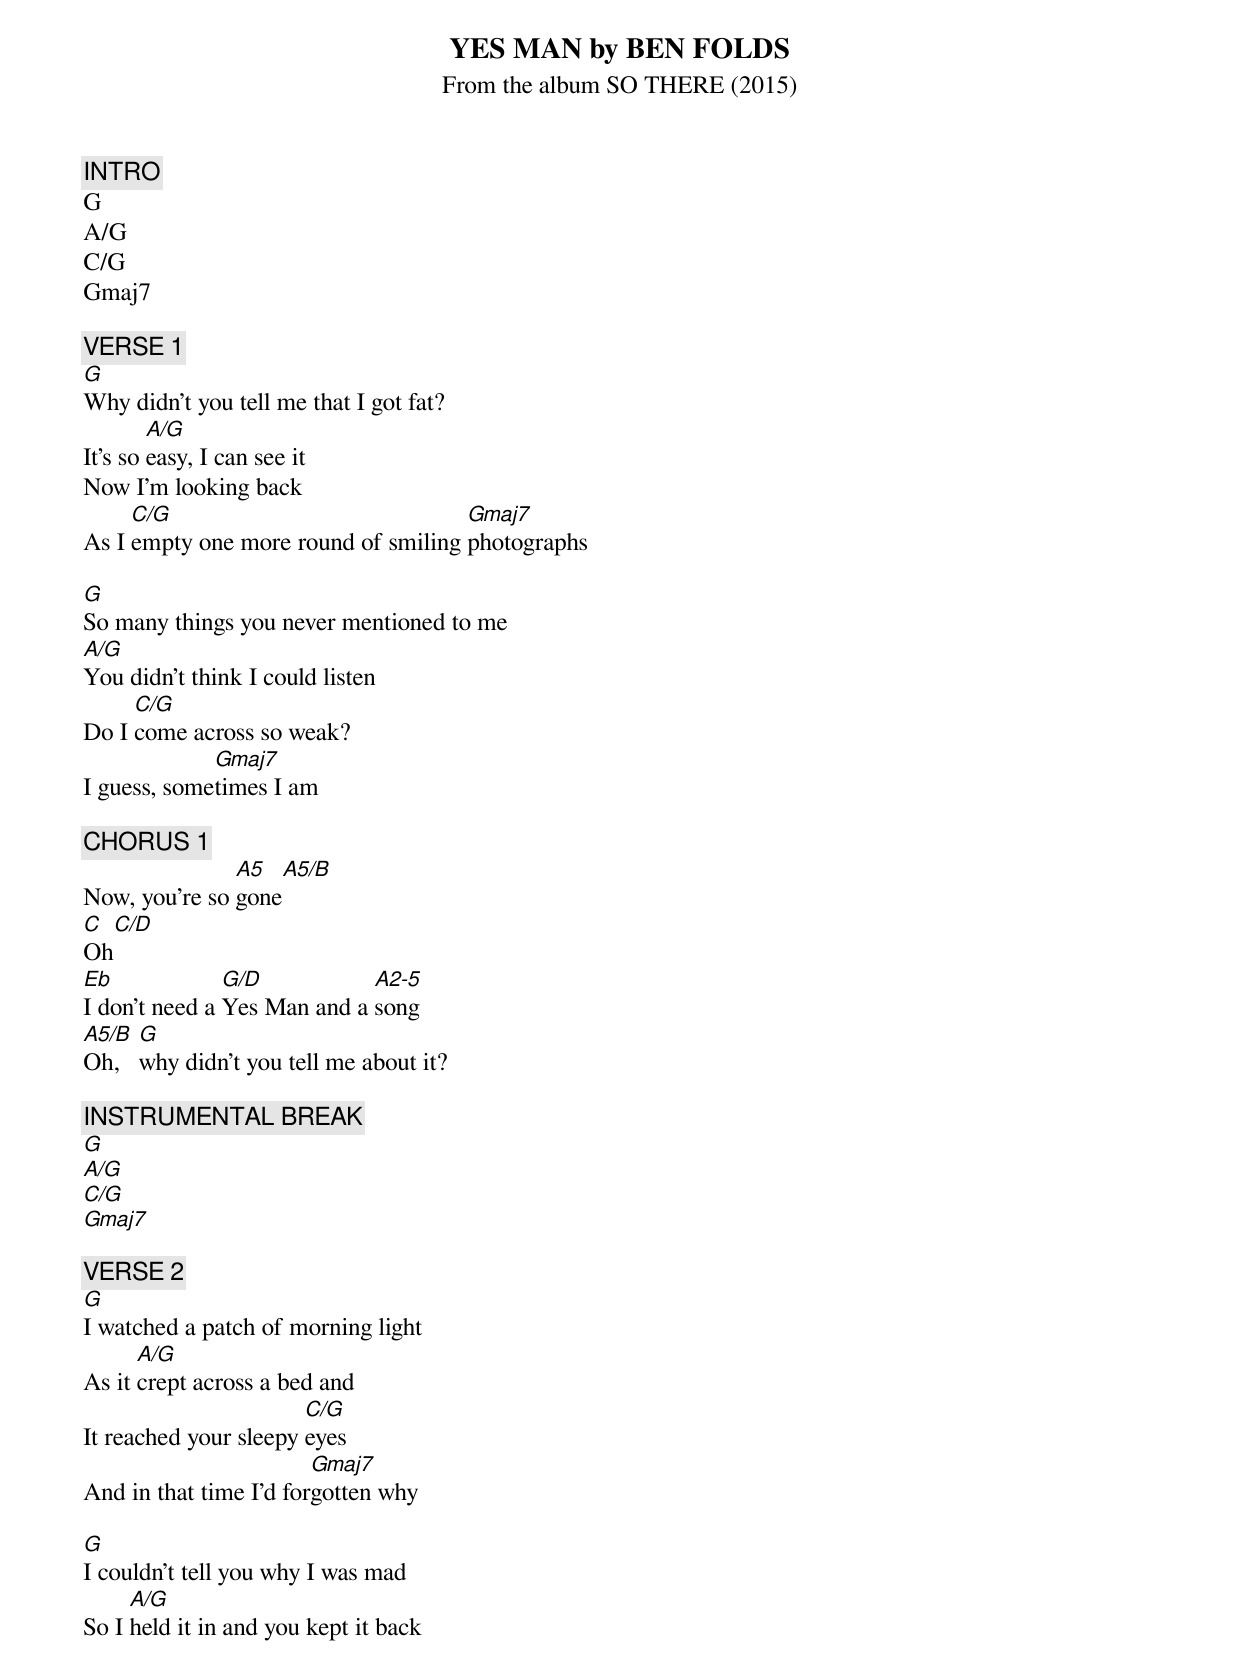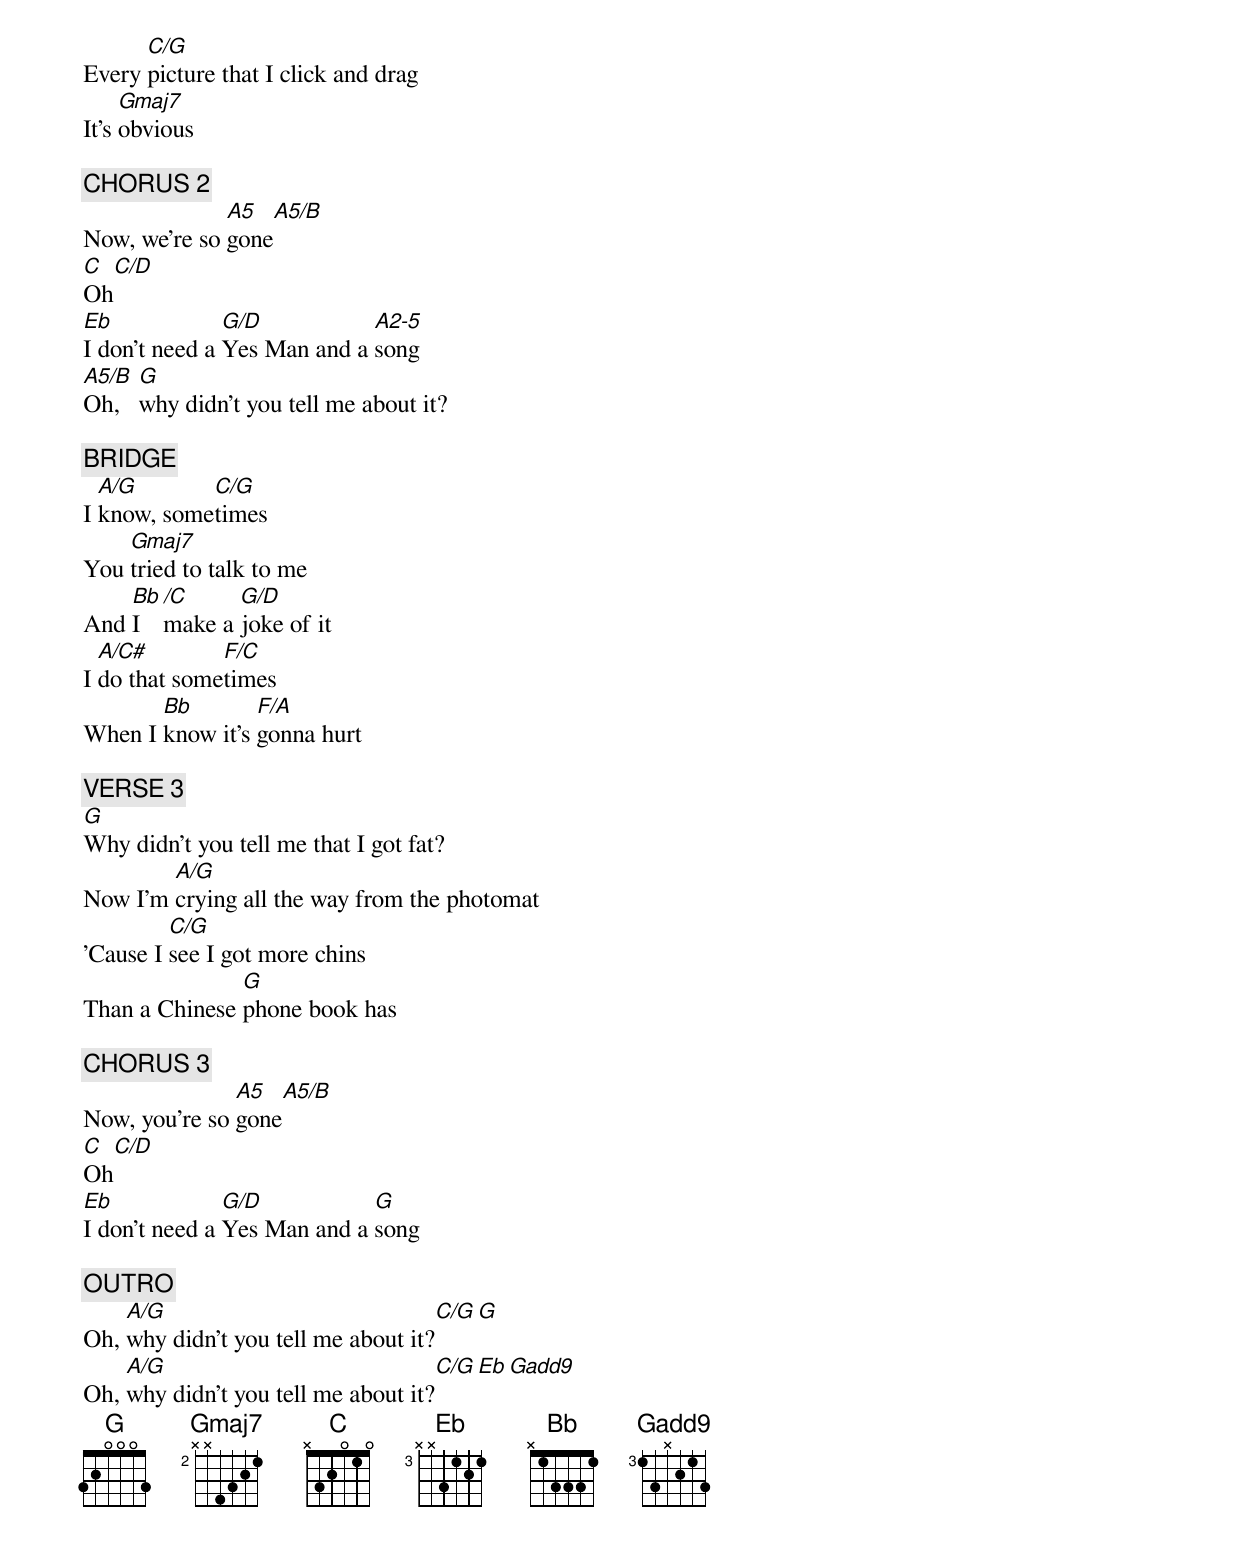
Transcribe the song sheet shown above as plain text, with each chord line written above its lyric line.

YES MAN by BEN FOLDS
From the album SO THERE (2015)

[INTRO]
G
A/G
C/G
Gmaj7

[VERSE 1]
G
Why didn't you tell me that I got fat?
        A/G
It's so easy, I can see it
Now I'm looking back
     C/G                             Gmaj7
As I empty one more round of smiling photographs

G
So many things you never mentioned to me
A/G
You didn't think I could listen
     C/G
Do I come across so weak?
             Gmaj7
I guess, sometimes I am

[CHORUS 1]
               A5    A5/B
Now, you're so gone
C   C/D
Oh
Eb             G/D           A2-5
I don't need a Yes Man and a song
A5/B  G
Oh,   why didn't you tell me about it?

[INSTRUMENTAL BREAK]
G
A/G
C/G
Gmaj7

[VERSE 2]
G
I watched a patch of morning light
      A/G
As it crept across a bed and
                       C/G
It reached your sleepy eyes
                        Gmaj7
And in that time I'd forgotten why

G
I couldn't tell you why I was mad
     A/G
So I held it in and you kept it back
      C/G
Every picture that I click and drag
     Gmaj7
It's obvious

[CHORUS 2]
              A5    A5/B
Now, we're so gone
C   C/D
Oh
Eb             G/D           A2-5
I don't need a Yes Man and a song
A5/B  G
Oh,   why didn't you tell me about it?

[BRIDGE]
  A/G       C/G
I know, sometimes
    Gmaj7
You tried to talk to me
    Bb  /C     G/D
And I   make a joke of it
  A/C#        F/C
I do that sometimes
       Bb        F/A
When I know it's gonna hurt

[VERSE 3]
G
Why didn't you tell me that I got fat?
        A/G
Now I'm crying all the way from the photomat
         C/G
'Cause I see I got more chins
               G
Than a Chinese phone book has

[CHORUS 3]
               A5    A5/B
Now, you're so gone
C   C/D
Oh
Eb             G/D           G
I don't need a Yes Man and a song

[OUTRO]
    A/G                              C/G   G
Oh, why didn't you tell me about it?
    A/G                              C/G  Eb  Gadd9
Oh, why didn't you tell me about it?
